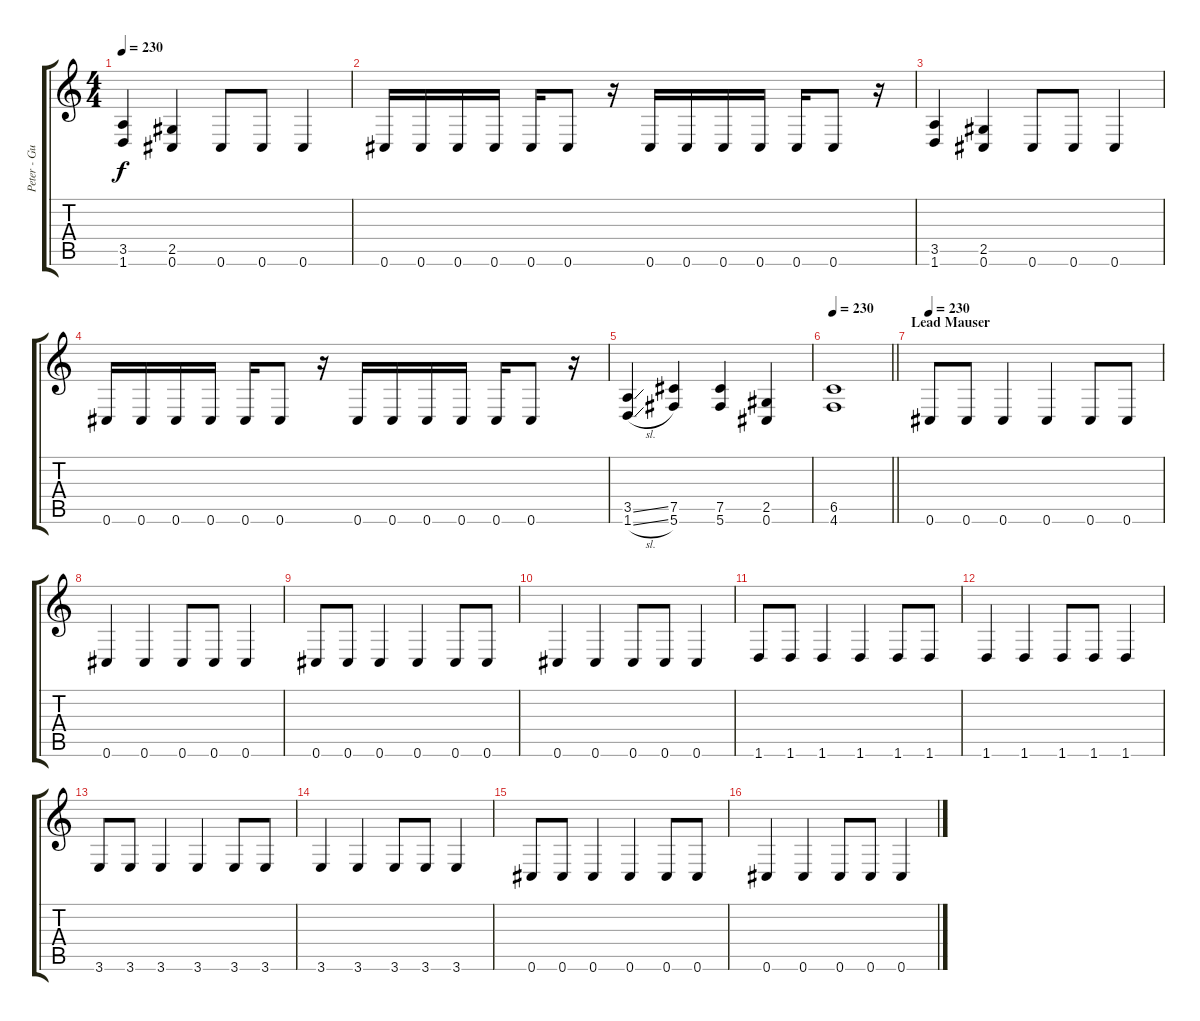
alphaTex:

\track ("Peter - Guitar, Vocals" "Peter - Gu") {instrument distortionguitar}
\staff {score tabs}
\tuning (Db4 Ab3 E3 B2 Gb2 Db2) {hide}
\ts (4 4)
\tempo 230
\clef g2
\ks c
(3.5 1.6).4{dy f} (2.5 0.6).4 0.6.8 0.6.8 0.6.4 |
0.6.16 0.6.16 0.6.16 0.6.16 0.6.16 0.6.8 r.16 0.6.16 0.6.16 0.6.16 0.6.16 0.6.16 0.6.8 r.16 |
(3.5 1.6).4 (2.5 0.6).4 0.6.8 0.6.8 0.6.4 |
0.6.16 0.6.16 0.6.16 0.6.16 0.6.16 0.6.8 r.16 0.6.16 0.6.16 0.6.16 0.6.16 0.6.16 0.6.8 r.16 |
(3.5{ss} 1.6{sl}).4 (7.5 5.6).4 (7.5 5.6).4 (2.5 0.6).4 |
\tempo 230
\barLineRight lightlight
(6.5 4.6).1 |
\section ("" "Lead Mauser")
\tempo 230
0.6.8 0.6.8 0.6.4 0.6.4 0.6.8 0.6.8 |
0.6.4 0.6.4 0.6.8 0.6.8 0.6.4 |
0.6.8 0.6.8 0.6.4 0.6.4 0.6.8 0.6.8 |
0.6.4 0.6.4 0.6.8 0.6.8 0.6.4 |
1.6.8 1.6.8 1.6.4 1.6.4 1.6.8 1.6.8 |
1.6.4 1.6.4 1.6.8 1.6.8 1.6.4 |
3.6.8 3.6.8 3.6.4 3.6.4 3.6.8 3.6.8 |
3.6.4 3.6.4 3.6.8 3.6.8 3.6.4 |
0.6.8 0.6.8 0.6.4 0.6.4 0.6.8 0.6.8 |
0.6.4 0.6.4 0.6.8 0.6.8 0.6.4
